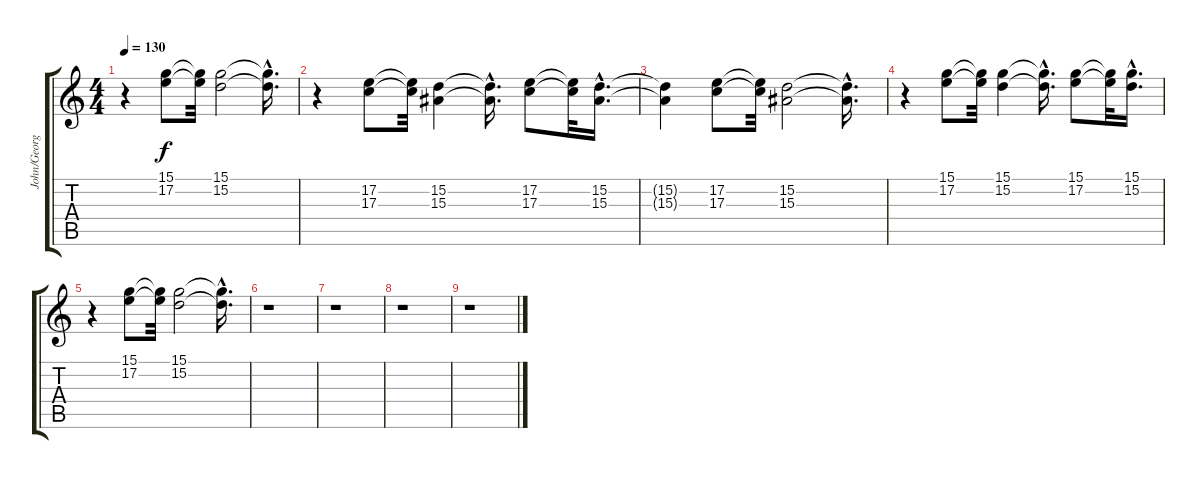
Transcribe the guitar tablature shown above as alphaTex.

\track ("John/George" "John/Georg") {instrument altosax}
\staff {score tabs}
\tuning (E4 B3 G3 D3 A2 E2) {hide}
\ts (4 4)
\tempo 130
\clef g2
\ks c
r.4{dy f} (15.1 17.2).8 (15.1{t} 17.2{t}).32 (15.1 15.2).2 (15.1{hac t} 15.2{hac t}).16{d} |
r.4 (17.2 17.3).8 (17.2{t} 17.3{t}).32 (15.2 15.3).4 (15.2{hac t} 15.3{hac t}).16{d} (17.2 17.3).8 (17.2{t} 17.3{t}).32 (15.2{hac} 15.3{hac}).16{d} |
(15.2{t} 15.3{t}).4 (17.2 17.3).8 (17.2{t} 17.3{t}).32 (15.2 15.3).2 (15.2{hac t} 15.3{hac t}).16{d} |
r.4 (15.1 17.2).8 (15.1{t} 17.2{t}).32 (15.1 15.2).4 (15.1{hac t} 15.2{hac t}).16{d} (15.1 17.2).8 (15.1{t} 17.2{t}).32 (15.1{hac} 15.2{hac}).16{d} |
r.4 (15.1 17.2).8{volume 11} (15.1{t} 17.2{t}).32 (15.1 15.2).2{volume 10} (15.1{hac t} 15.2{hac t}).16{d} |
r.1 |
r.1 |
r.1 |
r.1
